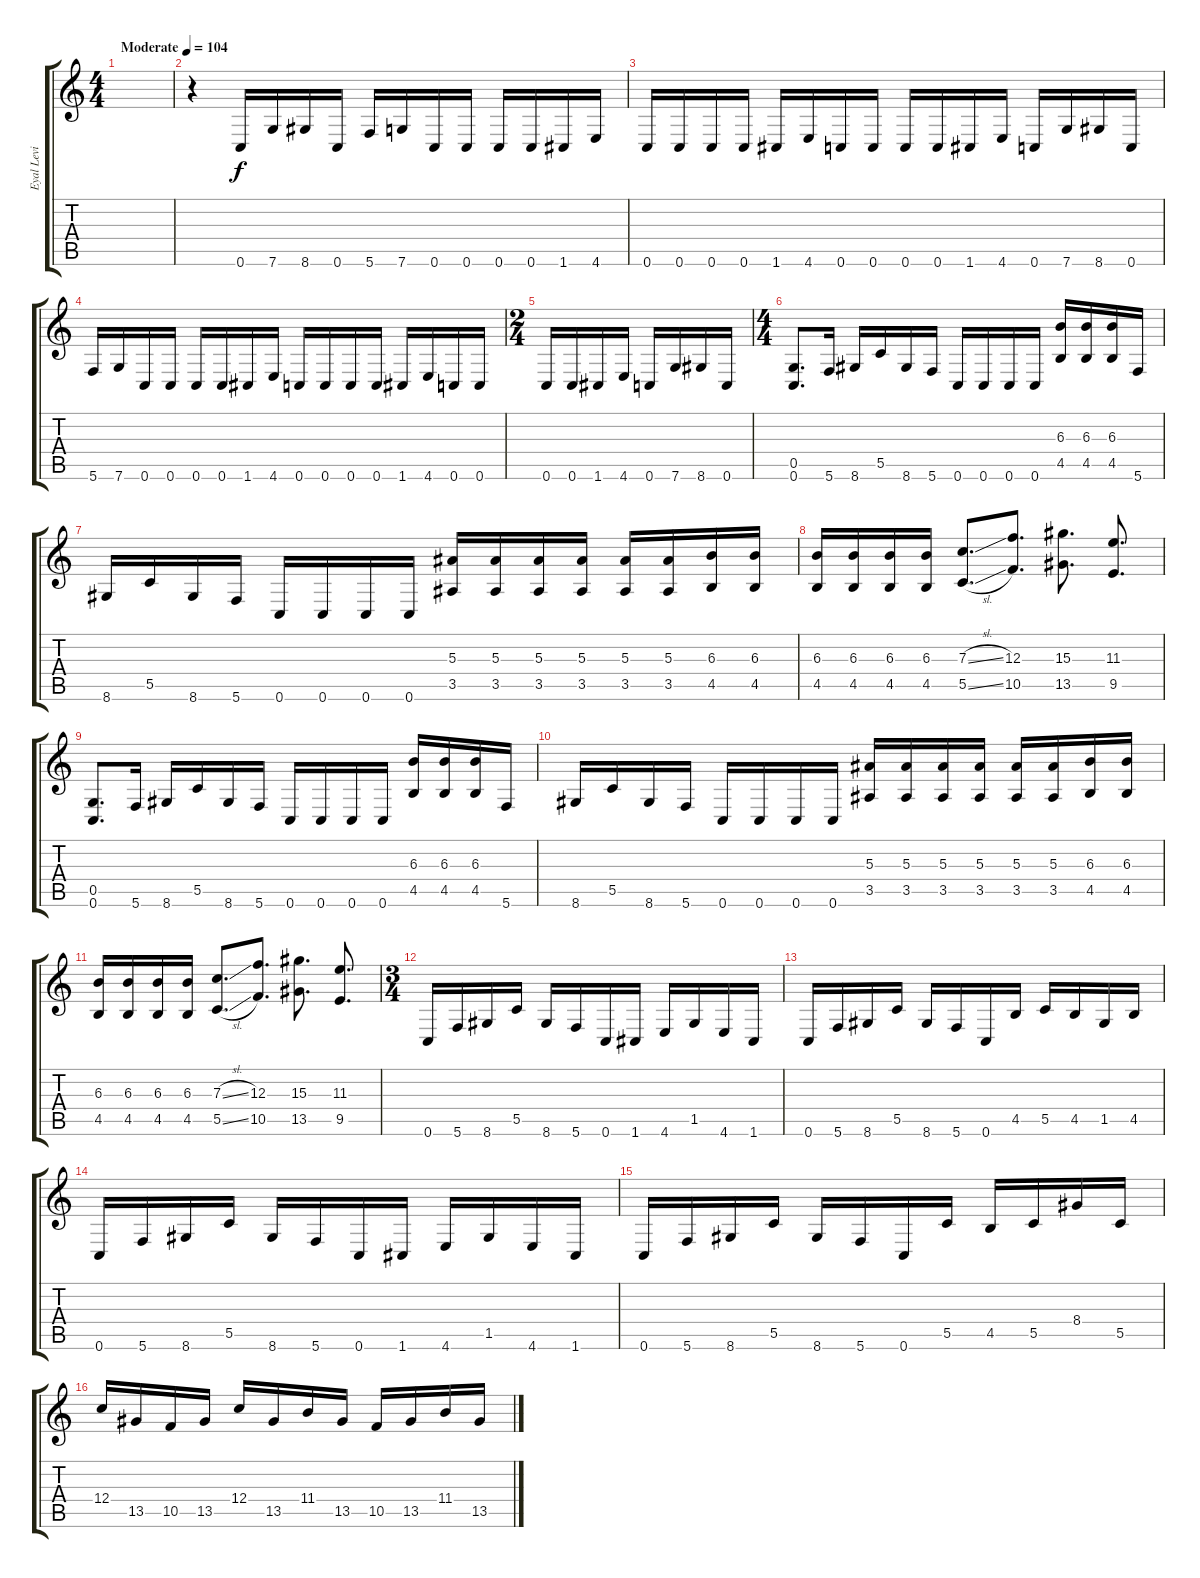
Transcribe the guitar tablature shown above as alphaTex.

\track ("Eyal Levi" "Eyal Levi") {instrument distortionguitar}
\staff {score tabs}
\tuning (D4 A3 F3 C3 G2 C2) {hide}
\ts (4 4)
\tempo (104 "Moderate")
\clef g2
\ks c
|
r.4 0.6.16 7.6.16 8.6.16 0.6.16 5.6.16 7.6.16 0.6.16 0.6.16 0.6.16 0.6.16 1.6.16 4.6.16 |
0.6.16 0.6.16 0.6.16 0.6.16 1.6.16 4.6.16 0.6.16 0.6.16 0.6.16 0.6.16 1.6.16 4.6.16 0.6.16 7.6.16 8.6.16 0.6.16 |
5.6.16 7.6.16 0.6.16 0.6.16 0.6.16 0.6.16 1.6.16 4.6.16 0.6.16 0.6.16 0.6.16 0.6.16 1.6.16 4.6.16 0.6.16 0.6.16 |
\ts (2 4)
0.6.16 0.6.16 1.6.16 4.6.16 0.6.16 7.6.16 8.6.16 0.6.16 |
\ts (4 4)
(0.5 0.6).8{d} 5.6.16 8.6.16 5.5.16 8.6.16 5.6.16 0.6.16 0.6.16 0.6.16 0.6.16 (6.3 4.5).16 (6.3 4.5).16 (6.3 4.5).16 5.6.16 |
8.6.16 5.5.16 8.6.16 5.6.16 0.6.16 0.6.16 0.6.16 0.6.16 (5.3 3.5).16 (5.3 3.5).16 (5.3 3.5).16 (5.3 3.5).16 (5.3 3.5).16 (5.3 3.5).16 (6.3 4.5).16 (6.3 4.5).16 |
(6.3 4.5).16 (6.3 4.5).16 (6.3 4.5).16 (6.3 4.5).16 (7.3{sl} 5.5{sl}).8{d} (12.3 10.5).8{d} (15.3 13.5).8{d} (11.3 9.5).8{d} |
(0.5 0.6).8{d} 5.6.16 8.6.16 5.5.16 8.6.16 5.6.16 0.6.16 0.6.16 0.6.16 0.6.16 (6.3 4.5).16 (6.3 4.5).16 (6.3 4.5).16 5.6.16 |
8.6.16 5.5.16 8.6.16 5.6.16 0.6.16 0.6.16 0.6.16 0.6.16 (5.3 3.5).16 (5.3 3.5).16 (5.3 3.5).16 (5.3 3.5).16 (5.3 3.5).16 (5.3 3.5).16 (6.3 4.5).16 (6.3 4.5).16 |
(6.3 4.5).16 (6.3 4.5).16 (6.3 4.5).16 (6.3 4.5).16 (7.3{sl} 5.5{sl}).8{d} (12.3 10.5).8{d} (15.3 13.5).8{d} (11.3 9.5).8{d} |
\ts (3 4)
0.6.16 5.6.16 8.6.16 5.5.16 8.6.16 5.6.16 0.6.16 1.6.16 4.6.16 1.5.16 4.6.16 1.6.16 |
0.6.16 5.6.16 8.6.16 5.5.16 8.6.16 5.6.16 0.6.16 4.5.16 5.5.16 4.5.16 1.5.16 4.5.16 |
0.6.16 5.6.16 8.6.16 5.5.16 8.6.16 5.6.16 0.6.16 1.6.16 4.6.16 1.5.16 4.6.16 1.6.16 |
0.6.16 5.6.16 8.6.16 5.5.16 8.6.16 5.6.16 0.6.16 5.5.16 4.5.16 5.5.16 8.4.16 5.5.16 |
12.4.16 13.5.16 10.5.16 13.5.16 12.4.16 13.5.16 11.4.16 13.5.16 10.5.16 13.5.16 11.4.16 13.5.16
